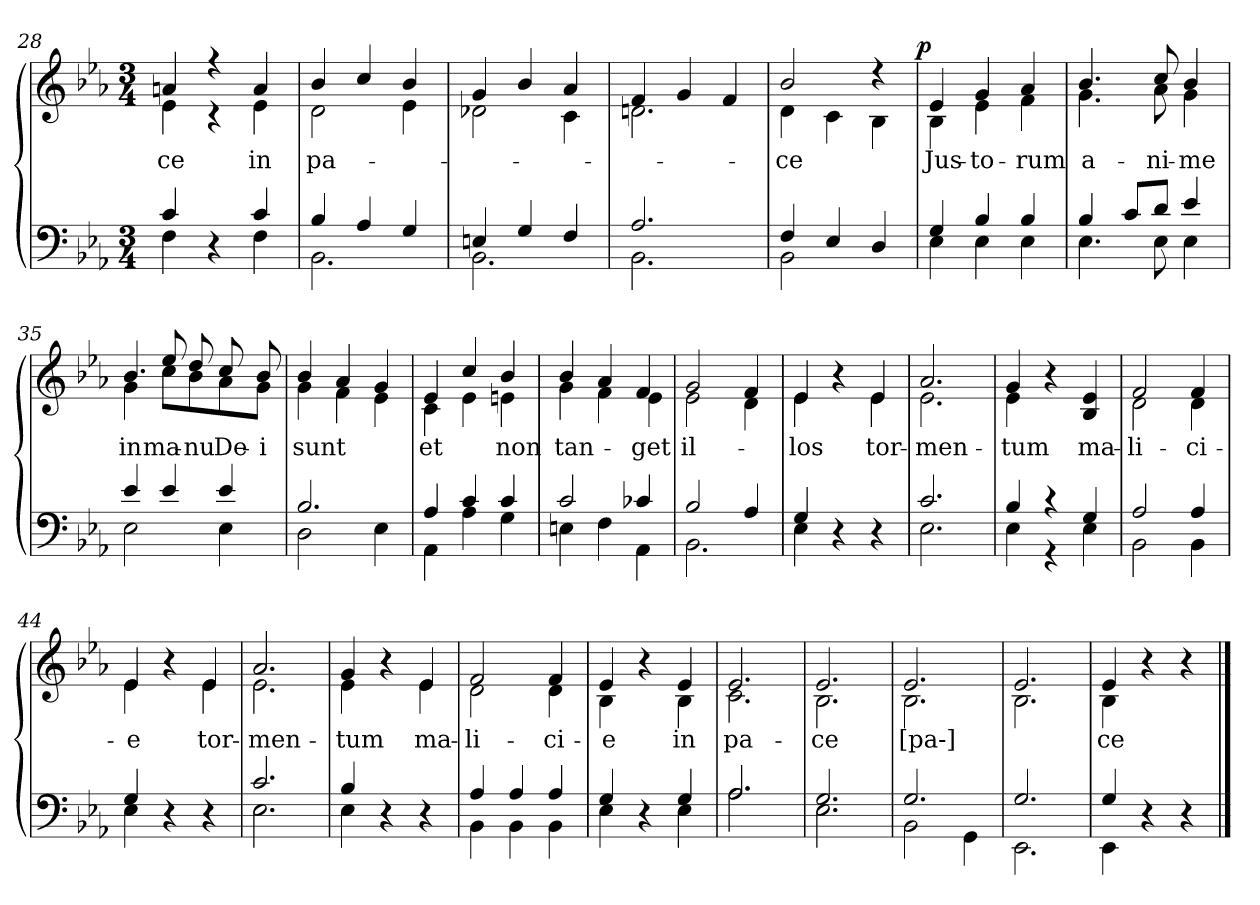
**kern	**kern	**text	**dynam
*part2	*part1	*part1	*part1
*staff2	*staff1	*staff1	*staff1
*clefF4	*clefG2	*	*
*k[b-e-a-]	*k[b-e-a-]	*	*
*M3/4	*M3/4	*	*
=28	=28	=28	=28
*^	*^	*	*
4c/	4F\	4an/	4e-\	-ce	.
4r	4ryy	4r	4r	.	.
4c/	4F\	4a/	4e-\	in	.
=29	=29	=29	=29	=29	=29
4B-/	2.BB-\	4b-/	2d\	pa-	.
4A-/	.	4cc/	.	.	.
4G/	.	4b-/	4e-\	.	.
=30	=30	=30	=30	=30	=30
4En/	2.BB-\	4g/	2d-X\	.	.
4G/	.	4b-/	.	.	.
4F/	.	4a-/	4c\	.	.
=31	=31	=31	=31	=31	=31
2.A-/	2.BB-\	4f/	2.dn\	.	.
.	.	4g/	.	.	.
.	.	4f/	.	.	.
=32	=32	=32	=32	=32	=32
!	!LO:N:vis=2	!	!	!	!
4F/	2.BB-\	2b-/	4d\	-ce	.
4E-/	.	.	4c\	.	.
4D/	.	4r	4B-\	.	.
=33	=33	=33	=33	=33	=33
!	!	!	!	!	!LO:DY:b:rj
4G/	4E-\	4e-/	4B-\	Jus-	p
4B-/	4E-\	4g/	4e-\	-to-	.
4B-/	4E-\	4a-/	4f\	-rum	.
=34	=34	=34	=34	=34	=34
4B-/	4.E-\	4.b-/	4.g\	a-	.
8c/L	.	.	.	.	.
8d/J	8E-\	8cc/	8a-\	-ni-	.
4e-/	4E-\	4b-/	4g\	-me	.
=35	=35	=35	=35	=35	=35
!	!	!LO:N:vis=4.	!	!	!
4e-/	2E-\	4b-/	4g\	in	.
4e-/	.	8ee-/	8cc\L	ma-	.
.	.	8dd/	8b-\	-nu	.
4e-/	4E-\	8cc/	8a-\	De-	.
.	.	8b-/	8g\J	-i	.
=36	=36	=36	=36	=36	=36
2.B-/	2D\	4b-/	4g\	sunt	.
.	.	4a-/	4f\	.	.
.	4E-\	4g/	4e-\	.	.
=37	=37	=37	=37	=37	=37
4A-/	4AA-\	4e-/	4c\	et	.
4c/	4A-\	4cc/	4e-\	.	.
4c/	4G\	4b-/	4en\	non	.
=38	=38	=38	=38	=38	=38
2c/	4En\	4b-/	4g\	tan-	.
.	4F\	4a-/	4f\	.	.
4c-X/	4AA-\	4f/	4e-\	-get	.
=39	=39	=39	=39	=39	=39
2B-/	2.BB-\	2g/	2e-\	il-	.
4A-/	.	4f/	4d\	.	.
=40	=40	=40	=40	=40	=40
4G/	4E-\	4e-/	4e-\	-los	.
4r	4ryy	4r	4ryy	.	.
4r	4ryy	4e-/	4e-\	tor-	.
=41	=41	=41	=41	=41	=41
2.c/	2.E-\	2.a-/	2.e-\	-men-	.
=42	=42	=42	=42	=42	=42
4B-/	4E-\	4g/	4e-\	-tum	.
4r	4r	4r	4ryy	.	.
4G/	4E-\	4B-/ 4e-/	4ryy	ma-	.
=43	=43	=43	=43	=43	=43
2A-/	2BB-\	2f/	2d\	-li-	.
4A-/	4BB-\	4f/	4d\	-ci-	.
=44	=44	=44	=44	=44	=44
4G/	4E-\	4e-/	4e-\	-e	.
4r	4ryy	4r	4ryy	.	.
4r	4ryy	4e-/	4e-\	tor-	.
=45	=45	=45	=45	=45	=45
2.c/	2.E-\	2.a-/	2.e-\	-men-	.
=46	=46	=46	=46	=46	=46
4B-/	4E-\	4g/	4e-\	-tum	.
4r	4ryy	4r	4ryy	.	.
4r	4ryy	4e-/	4e-\	ma-	.
=47	=47	=47	=47	=47	=47
4A-/	4BB-\	2f/	2d\	-li-	.
4A-/	4BB-\	.	.	.	.
4A-/	4BB-\	4f/	4d\	-ci-	.
=48	=48	=48	=48	=48	=48
4G/	4E-\	4e-/	4B-\	-e	.
4r	4ryy	4r	4ryy	.	.
4G/	4E-\	4e-/	4B-\	in	.
=49	=49	=49	=49	=49	=49
2.A-/	2.A-\	2.e-/	2.c\	pa-	.
=50	=50	=50	=50	=50	=50
2.G/	2.E-\	2.e-/	2.B-\	-ce	.
=51	=51	=51	=51	=51	=51
2.G/	2BB-\	2.e-/	2.B-\	[pa-]	.
.	4GG\	.	.	.	.
=52	=52	=52	=52	=52	=52
2.G/	2.EE-\	2.e-/	2.B-\	.	.
=53	=53	=53	=53	=53	=53
4G/	4EE-\	4e-/	4B-\	ce	.
4r	4ryy	4r	4ryy	.	.
4r	4ryy	4r	4ryy	.	.
*v	*v	*	*	*	*
*	*v	*v	*	*
==	==	==	==
*-	*-	*-	*-
